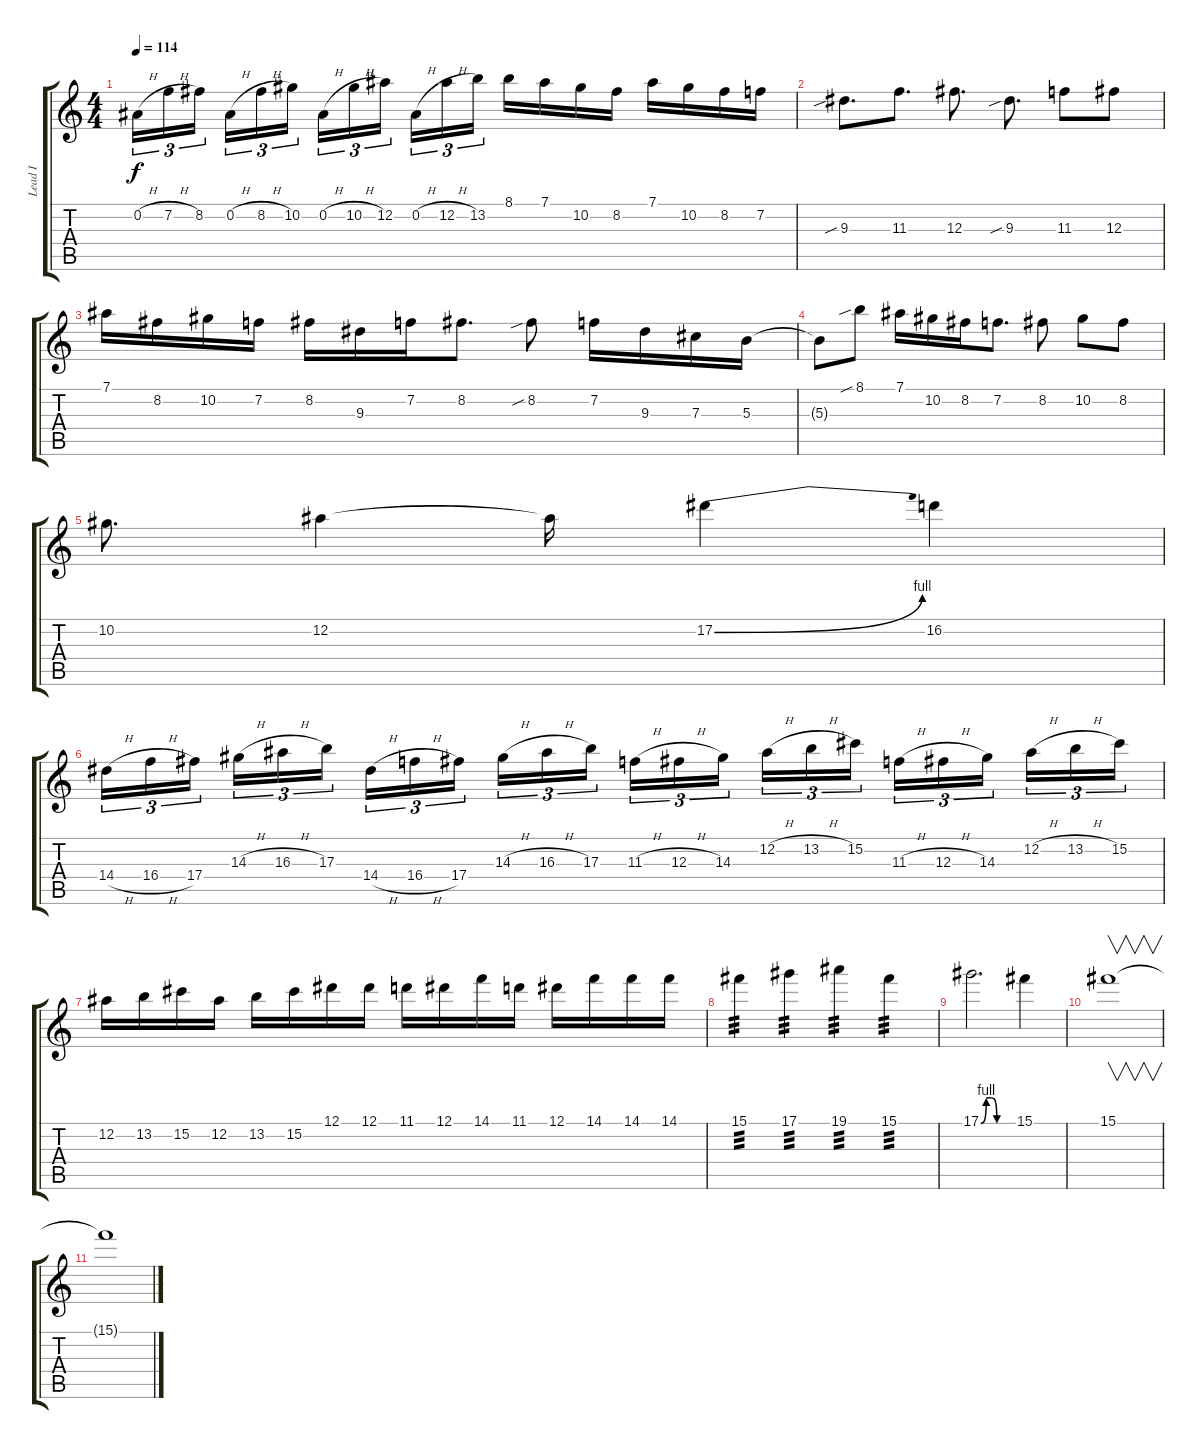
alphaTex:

\track ("Lead I" "Lead I") {instrument overdrivenguitar}
\staff {score tabs}
\tuning (Eb4 Bb3 Gb3 Db3 Ab2 Eb2) {hide}
\ts (4 4)
\tempo 114
\clef g2
\ks c
0.2{h}.16{tu (3 2) dy f} 7.2{h}.16{tu (3 2)} 8.2.16{tu (3 2) beam splitsecondary} 0.2{h}.16{tu (3 2)} 8.2{h}.16{tu (3 2)} 10.2.16{tu (3 2)} 0.2{h}.16{tu (3 2)} 10.2{h}.16{tu (3 2)} 12.2.16{tu (3 2) beam splitsecondary} 0.2{h}.16{tu (3 2)} 12.2{h}.16{tu (3 2)} 13.2.16{tu (3 2)} 8.1.16 7.1.16 10.2.16 8.2.16 7.1.16 10.2.16 8.2.16 7.2.16 |
9.3{sib}.8{d} 11.3.8{d} 12.3.8{d} 9.3{sib}.8{d} 11.3.8 12.3.8 |
7.1.16 8.2.16 10.2.16 7.2.16 8.2.16 9.3.16 7.2.16 8.2.8{d} 8.2{sib}.8 7.2.16 9.3.16 7.3.16 5.3.16 |
5.3{t}.8 8.1{sib}.8 7.1.16 10.2.16 8.2.16 7.2.8{d} 8.2.8 10.2.8 8.2.8 |
10.2.8{d} 12.2.4 12.2{t}.16 17.2{be (bend 0 0 60 4)}.4 16.2.4 |
14.4{h}.16{tu (3 2)} 16.4{h}.16{tu (3 2)} 17.4.16{tu (3 2) beam splitsecondary} 14.3{h}.16{tu (3 2)} 16.3{h}.16{tu (3 2)} 17.3.16{tu (3 2)} 14.4{h}.16{tu (3 2)} 16.4{h}.16{tu (3 2)} 17.4.16{tu (3 2) beam splitsecondary} 14.3{h}.16{tu (3 2)} 16.3{h}.16{tu (3 2)} 17.3.16{tu (3 2)} 11.3{h}.16{tu (3 2)} 12.3{h}.16{tu (3 2)} 14.3.16{tu (3 2) beam splitsecondary} 12.2{h}.16{tu (3 2)} 13.2{h}.16{tu (3 2)} 15.2.16{tu (3 2)} 11.3{h}.16{tu (3 2)} 12.3{h}.16{tu (3 2)} 14.3.16{tu (3 2) beam splitsecondary} 12.2{h}.16{tu (3 2)} 13.2{h}.16{tu (3 2)} 15.2.16{tu (3 2)} |
12.2.16 13.2.16 15.2.16 12.2.16 13.2.16 15.2.16 12.1.16 12.1.16 11.1.16 12.1.16 14.1.16 11.1.16 12.1.16 14.1.16 14.1.16 14.1.16 |
15.1.4{tp 3} 17.1.4{tp 3} 19.1.4{tp 3} 15.1.4{tp 3} |
17.1{be (custom 0 0 10 4 20 4 30 0 60 0)}.2{d} 15.1.4 |
15.1.1{v} |
15.1{t}.1
